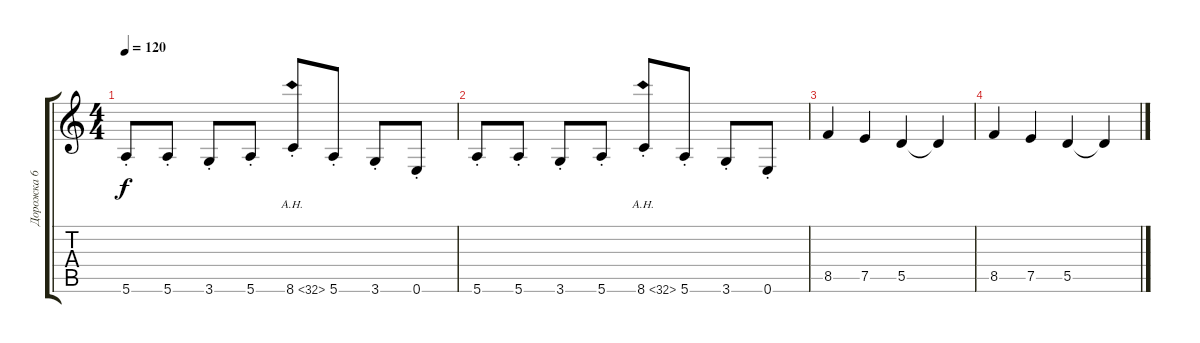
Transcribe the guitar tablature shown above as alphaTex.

\track ("Дорожка 6" "Дорожка 6") {instrument distortionguitar}
\staff {score tabs}
\tuning (E4 B3 G3 D3 A2 E2) {hide}
\ts (4 4)
\tempo 120
\clef g2
\ks c
5.6{st}.8{dy f} 5.6{st}.8 3.6{st}.8 5.6{st}.8 8.6{ah 24 st}.8 5.6{st}.8 3.6{st}.8 0.6{st}.8 |
5.6{st}.8 5.6{st}.8 3.6{st}.8 5.6{st}.8 8.6{ah 24 st}.8 5.6{st}.8 3.6{st}.8 0.6{st}.8 |
8.5.4 7.5.4 5.5.4 5.5{t}.4 |
8.5.4 7.5.4 5.5.4 5.5{t}.4
